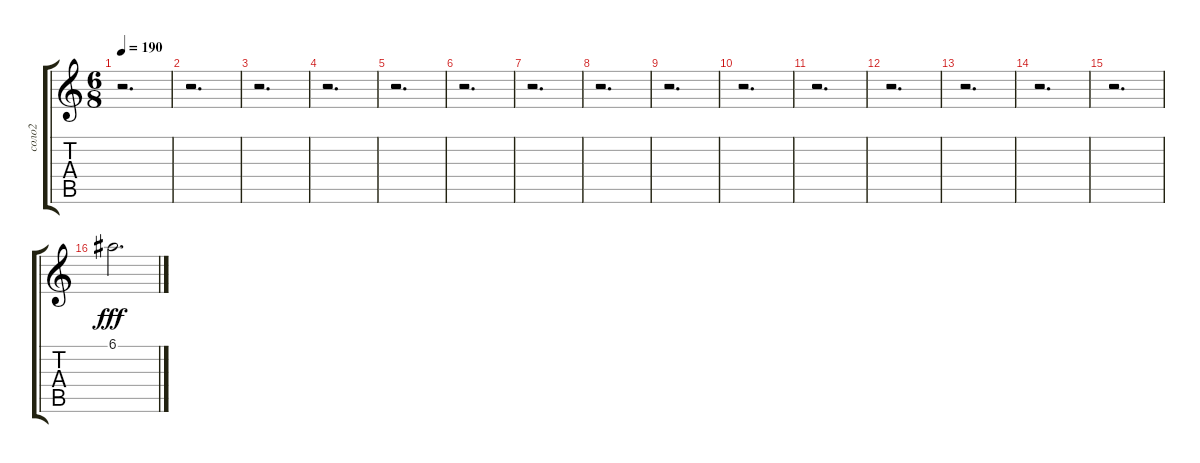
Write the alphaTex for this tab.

\track ("соло2" "соло2") {instrument distortionguitar}
\staff {score tabs}
\tuning (E4 B3 G3 D3 A2 E2) {hide}
\ts (6 8)
\tempo 190
\clef g2
\ks c
r.2{d dy fff} |
r.2{d} |
r.2{d} |
r.2{d} |
r.2{d} |
r.2{d} |
r.2{d} |
r.2{d} |
r.2{d} |
r.2{d} |
r.2{d} |
r.2{d} |
r.2{d} |
r.2{d} |
r.2{d} |
6.1.2{d}
